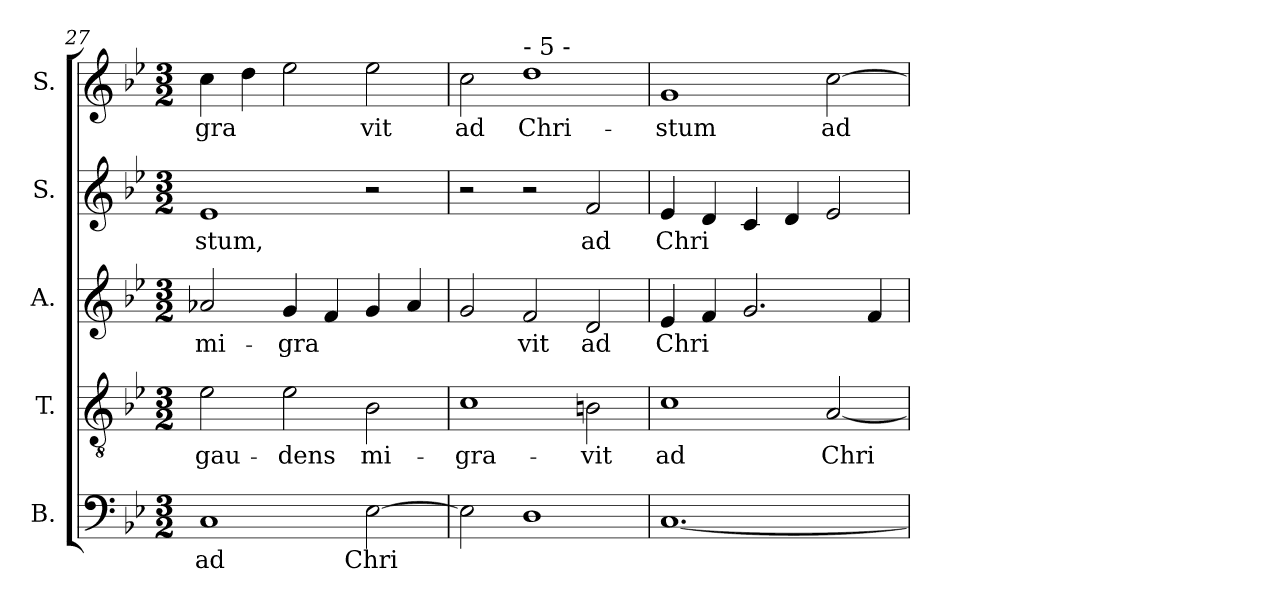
**kern	**text	**kern	**text	**kern	**text	**kern	**text	**kern	**text
*part5	*part5	*part4	*part4	*part3	*part3	*part2	*part2	*part1	*part1
*staff5	*staff5	*staff4	*staff4	*staff3	*staff3	*staff2	*staff2	*staff1	*staff1
*I"B.	*	*I"T.	*	*I"A.	*	*I"S.	*	*I"S.	*
!!LO:LB:g=z
*clefF4	*	*clefGv2	*	*clefG2	*	*clefG2	*	*clefG2	*
*k[b-e-]	*	*k[b-e-]	*	*k[b-e-]	*	*k[b-e-]	*	*k[b-e-]	*
*B-:	*	*B-:	*	*B-:	*	*B-:	*	*B-:	*
*M3/2	*	*M3/2	*	*M3/2	*	*M3/2	*	*M3/2	*
=27	=27	=27	=27	=27	=27	=27	=27	=27	=27
!	!LO:LY:b	!	!LO:LY:b	!	!LO:LY:b	!	!LO:LY:b	!	!LO:LY:b
1C	ad	2e-	gau-	2a-X	mi-	1e-	-stum,	4cc	-gra
.	.	.	.	.	.	.	.	4dd	.
!	!	!	!LO:LY:b	!	!LO:LY:b	!	!	!	!
.	.	2e-	-dens	4g	-gra	.	.	2ee-	.
.	.	.	.	4f	.	.	.	.	.
!	!LO:LY:b	!	!LO:LY:b	!	!	!	!	!	!LO:LY:b
[2E-	Chri	2B-	mi-	4g	.	2r	.	2ee-	vit
.	.	.	.	4a-	.	.	.	.	.
=28	=28	=28	=28	=28	=28	=28	=28	=28	=28
!	!	!	!LO:LY:b	!	!	!	!	!	!LO:LY:b
2E-]	.	1c	-gra-	2g	.	2r	.	2cc	ad
!	!	!	!	!	!	!	!	!LO:TX:a:t=- 5 -	!
!	!	!	!	!	!LO:LY:b	!	!	!	!LO:LY:b
1D	.	.	.	2f	vit	2r	.	1dd	Chri-
!	!	!	!LO:LY:b	!	!LO:LY:b	!	!LO:LY:b	!	!
.	.	2Bn	-vit	2d	ad	2f	ad	.	.
=29	=29	=29	=29	=29	=29	=29	=29	=29	=29
!	!	!	!LO:LY:b	!	!LO:LY:b	!	!LO:LY:b	!	!LO:LY:b
[1.C	.	1c	ad	4e-	Chri	4e-	Chri	1g	-stum
.	.	.	.	4f	.	4d	.	.	.
.	.	.	.	2.g	.	4c	.	.	.
.	.	.	.	.	.	4d	.	.	.
!	!	!	!LO:LY:b	!	!	!	!	!	!LO:LY:b
.	.	[2A	Chri	.	.	2e-	.	[2cc	ad
.	.	.	.	4f	.	.	.	.	.
=	=	=	=	=	=	=	=	=	=
*-	*-	*-	*-	*-	*-	*-	*-	*-	*-
